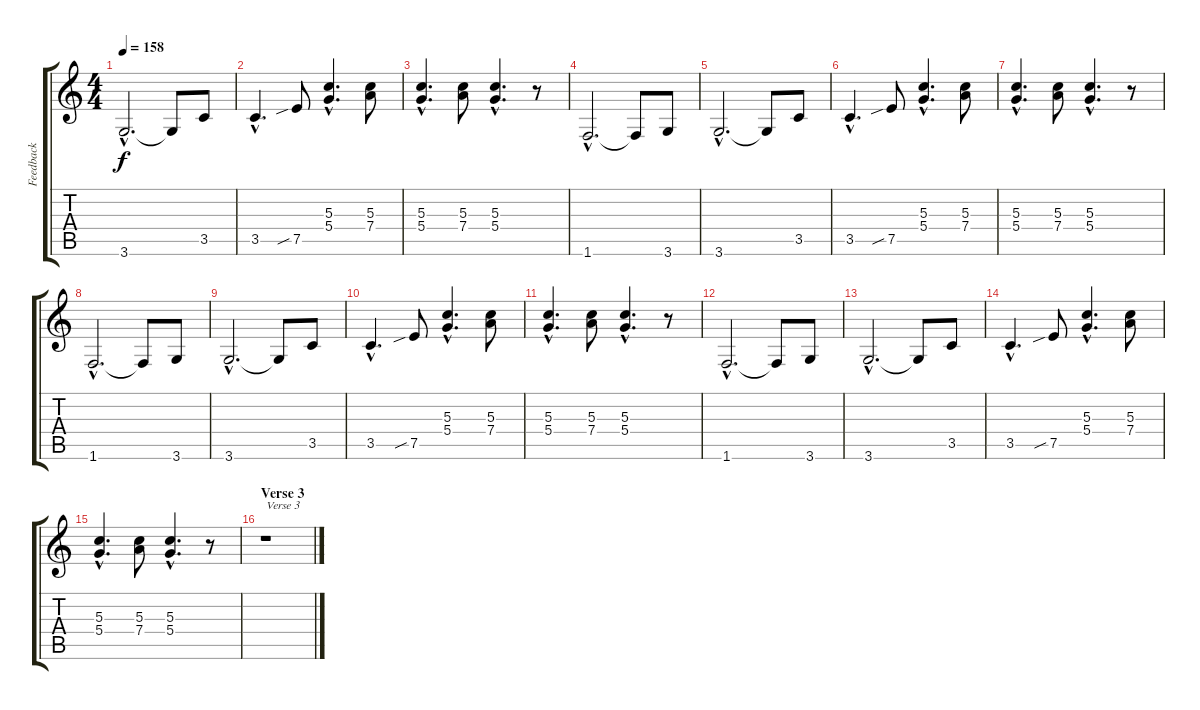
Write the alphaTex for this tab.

\track ("Feedback" "Feedback") {instrument distortionguitar}
\staff {score tabs}
\tuning (E4 B3 G3 D3 A2 E2) {hide}
\ts (4 4)
\tempo 158
\clef g2
\ks c
3.6{hac}.2{d dy f} 3.6{t}.8 3.5.8 |
3.5{hac}.4{d} 7.5{sib}.8 (5.3{hac} 5.4{hac}).4{d} (5.3 7.4).8 |
(5.3{hac} 5.4{hac}).4{d} (5.3 7.4).8 (5.3{hac} 5.4{hac}).4{d} r.8 |
1.6{hac}.2{d} 1.6{t}.8 3.6.8 |
3.6{hac}.2{d} 3.6{t}.8 3.5.8 |
3.5{hac}.4{d} 7.5{sib}.8 (5.3{hac} 5.4{hac}).4{d} (5.3 7.4).8 |
(5.3{hac} 5.4{hac}).4{d} (5.3 7.4).8 (5.3{hac} 5.4{hac}).4{d} r.8 |
1.6{hac}.2{d} 1.6{t}.8 3.6.8 |
3.6{hac}.2{d} 3.6{t}.8 3.5.8 |
3.5{hac}.4{d} 7.5{sib}.8 (5.3{hac} 5.4{hac}).4{d} (5.3 7.4).8 |
(5.3{hac} 5.4{hac}).4{d} (5.3 7.4).8 (5.3{hac} 5.4{hac}).4{d} r.8 |
1.6{hac}.2{d} 1.6{t}.8 3.6.8 |
3.6{hac}.2{d} 3.6{t}.8 3.5.8 |
3.5{hac}.4{d} 7.5{sib}.8 (5.3{hac} 5.4{hac}).4{d} (5.3 7.4).8 |
(5.3{hac} 5.4{hac}).4{d} (5.3 7.4).8 (5.3{hac} 5.4{hac}).4{d} r.8 |
\section ("" "Verse 3")
r.1{txt "Verse 3"}
